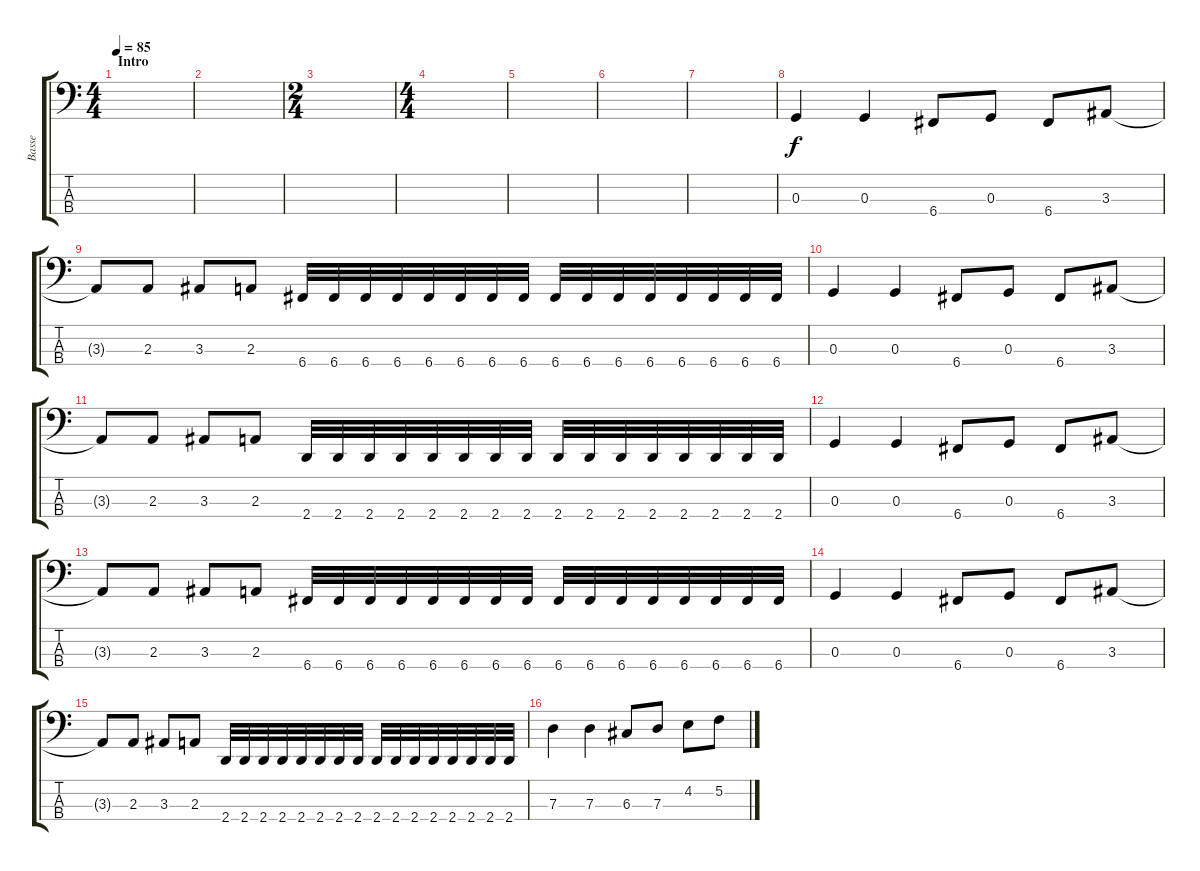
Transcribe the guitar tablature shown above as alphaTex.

\track ("Basse" "Basse") {instrument electricbassfinger}
\staff {score tabs}
\tuning (F2 C2 G1 C1) {hide}
\ts (4 4)
\section ("" "Intro")
\tempo 85
\clef f4
\ks c
|
|
\ts (2 4)
|
\ts (4 4)
|
|
|
|
0.3.4 0.3.4 6.4.8 0.3.8 6.4.8 3.3.8 |
3.3{t}.8 2.3.8 3.3.8 2.3.8 6.4.32 6.4.32 6.4.32 6.4.32 6.4.32 6.4.32 6.4.32 6.4.32 6.4.32 6.4.32 6.4.32 6.4.32 6.4.32 6.4.32 6.4.32 6.4.32 |
0.3.4 0.3.4 6.4.8 0.3.8 6.4.8 3.3.8 |
3.3{t}.8 2.3.8 3.3.8 2.3.8 2.4.32 2.4.32 2.4.32 2.4.32 2.4.32 2.4.32 2.4.32 2.4.32 2.4.32 2.4.32 2.4.32 2.4.32 2.4.32 2.4.32 2.4.32 2.4.32 |
0.3.4 0.3.4 6.4.8 0.3.8 6.4.8 3.3.8 |
3.3{t}.8 2.3.8 3.3.8 2.3.8 6.4.32 6.4.32 6.4.32 6.4.32 6.4.32 6.4.32 6.4.32 6.4.32 6.4.32 6.4.32 6.4.32 6.4.32 6.4.32 6.4.32 6.4.32 6.4.32 |
0.3.4 0.3.4 6.4.8 0.3.8 6.4.8 3.3.8 |
3.3{t}.8 2.3.8 3.3.8 2.3.8 2.4.32 2.4.32 2.4.32 2.4.32 2.4.32 2.4.32 2.4.32 2.4.32 2.4.32 2.4.32 2.4.32 2.4.32 2.4.32 2.4.32 2.4.32 2.4.32 |
7.3.4 7.3.4 6.3.8 7.3.8 4.2.8 5.2.8
